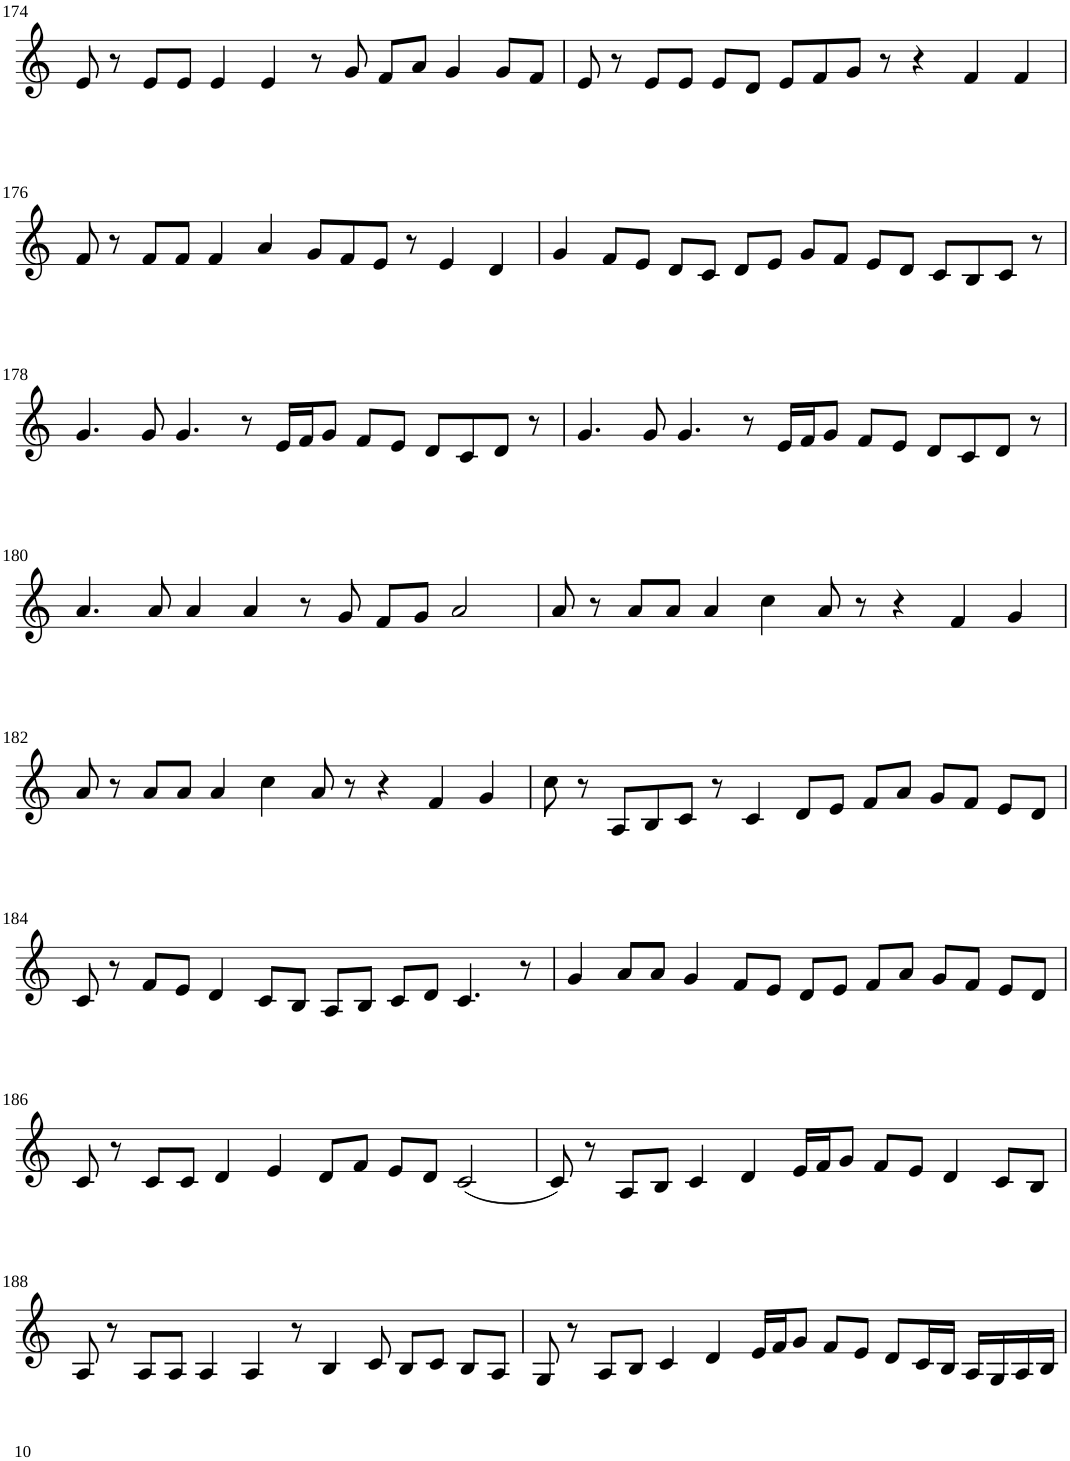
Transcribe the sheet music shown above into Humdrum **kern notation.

**kern
*part1
*staff1
*I"Violin
!!LO:PB:g=z
*clefG2
*k[]
*M8/4
=174
8e/
8r
8e/L
8e/J
4e/
4e/
8r
8g/
8f/L
8a/J
4g/
8g/L
8f/J
=175
8e/
8r
8e/L
8e/J
8e/L
8d/J
8e/L
8f/
8g/J
8r
4r
4f/
4f/
!!LO:LB:g=z
=176
8f/
8r
8f/L
8f/J
4f/
4a/
8g/L
8f/
8e/J
8r
4e/
4d/
=177
4g/
8f/L
8e/J
8d/L
8c/J
8d/L
8e/J
8g/L
8f/J
8e/L
8d/J
8c/L
8B/
8c/J
8r
!!LO:LB:g=z
=178
4.g/
8g/
4.g/
8r
16e/LL
16f/J
8g/J
8f/L
8e/J
8d/L
8c/
8d/J
8r
=179
4.g/
8g/
4.g/
8r
16e/LL
16f/J
8g/J
8f/L
8e/J
8d/L
8c/
8d/J
8r
!!LO:LB:g=z
=180
4.a/
8a/
4a/
4a/
8r
8g/
8f/L
8g/J
2a/
=181
8a/
8r
8a/L
8a/J
4a/
4cc\
8a/
8r
4r
4f/
4g/
!!LO:LB:g=z
=182
8a/
8r
8a/L
8a/J
4a/
4cc\
8a/
8r
4r
4f/
4g/
=183
8cc\
8r
8A/L
8B/
8c/J
8r
4c/
8d/L
8e/J
8f/L
8a/J
8g/L
8f/J
8e/L
8d/J
!!LO:LB:g=z
=184
8c/
8r
8f/L
8e/J
4d/
8c/L
8B/J
8A/L
8B/J
8c/L
8d/J
4.c/
8r
=185
4g/
8a/L
8a/J
4g/
8f/L
8e/J
8d/L
8e/J
8f/L
8a/J
8g/L
8f/J
8e/L
8d/J
!!LO:LB:g=z
=186
8c/
8r
8c/L
8c/J
4d/
4e/
8d/L
8f/J
8e/L
8d/J
(2c/
=187
8c/)
8r
8A/L
8B/J
4c/
4d/
16e/LL
16f/J
8g/J
8f/L
8e/J
4d/
8c/L
8B/J
!!LO:LB:g=z
=188
8A/
8r
8A/L
8A/J
4A/
4A/
8r
4B/
8c/
8B/L
8c/J
8B/L
8A/J
=189
8G/
8r
8A/L
8B/J
4c/
4d/
16e/LL
16f/J
8g/J
8f/L
8e/J
8d/L
16c/L
16B/JJ
16A/LL
16G/
16A/
16B/JJ
=
*-
